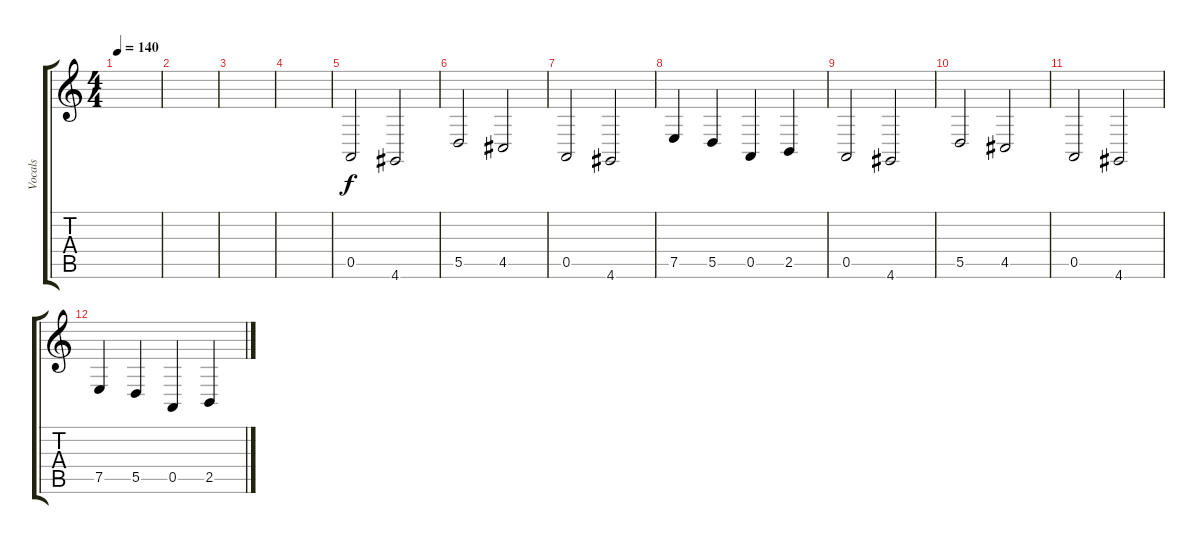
\track ("Vocals" "Vocals") {instrument tenorsax}
\staff {score tabs}
\tuning (E4 B3 G3 D3 A2 E2) {hide}
\ts (4 4)
\tempo 140
\clef g2
\ks c
|
|
|
|
0.5.2 4.6.2 |
5.5.2 4.5.2 |
0.5.2 4.6.2 |
7.5.4 5.5.4 0.5.4 2.5.4 |
0.5.2 4.6.2 |
5.5.2 4.5.2 |
0.5.2 4.6.2 |
7.5.4 5.5.4 0.5.4 2.5.4
